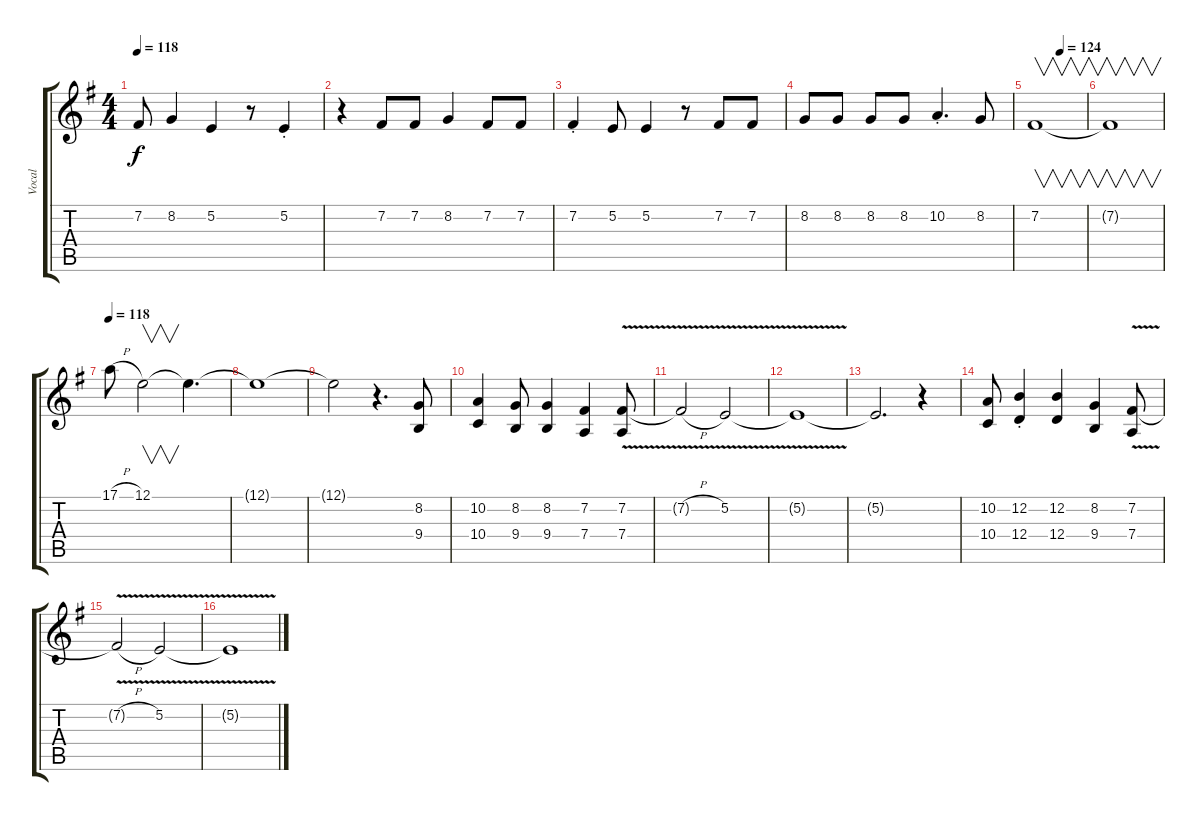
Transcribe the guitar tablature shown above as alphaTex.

\track ("Vocal" "Vocal") {instrument lead6voice}
\staff {score tabs}
\tuning (E4 B3 G3 D3 A2 E2) {hide}
\ts (4 4)
\tempo 118
\clef g2
\ks eminor
7.2{t}.8{dy f} 8.2.4 5.2.4 r.8 5.2{st}.4 |
r.4 7.2.8 7.2.8 8.2.4 7.2.8 7.2.8 |
7.2{st}.4 5.2.8 5.2.4 r.8 7.2.8 7.2.8 |
8.2.8 8.2.8 8.2.8 8.2.8 10.2{st}.4{d} 8.2.8 |
\tempo (124 0.5)
7.2.1{v} |
7.2{t}.1{v} |
\tempo 118
17.1{h}.8 12.1.2{v} 12.1{t}.4{d} |
12.1{t}.1 |
12.1{t}.2 r.4{d} (8.2 9.4).8 |
(10.2 10.4).4 (8.2 9.4).8 (8.2 9.4).4 (7.2 7.4).4 (7.2{v} 7.4).8 |
7.2{v h t}.2 5.2{v}.2 |
5.2{t}.1 |
5.2{t}.2{d} r.4 |
(10.2 10.4).8 (12.2{st} 12.4{st}).4 (12.2 12.4).4 (8.2 9.4).4 (7.2{v} 7.4).8 |
7.2{v h t}.2 5.2{v}.2 |
5.2{t}.1
